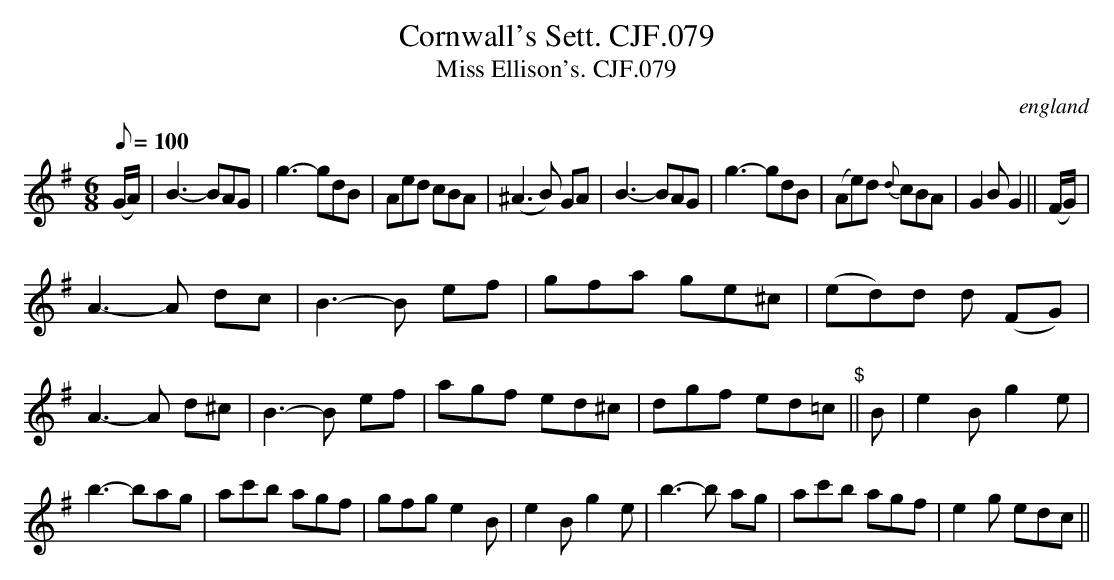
X:1
T:Cornwall's Sett. CJF.079
T:Miss Ellison's. CJF.079
O:england
M:6/8
L:1/8
Q:100
K:G
(G/A/)|B3-BAG|g3-gdB|Aed cBA|(^A3B) GA|\
B3-BAG|g3-gdB|(Ae)d {d}cBA|G2BG2h||(F/G/)|
A3-A dc|B3-B ef|gfa ge^c|(ed)d d (FG)|A3-""A\
d^c|B3-B ef|agf ed^c|dgf ed=c"$"||B|e2Bg2e|
b3-bag|ac'b agf|gfge2B|e2Bg2e|\
b3-b ag|ac'b agf|e2g edc||
